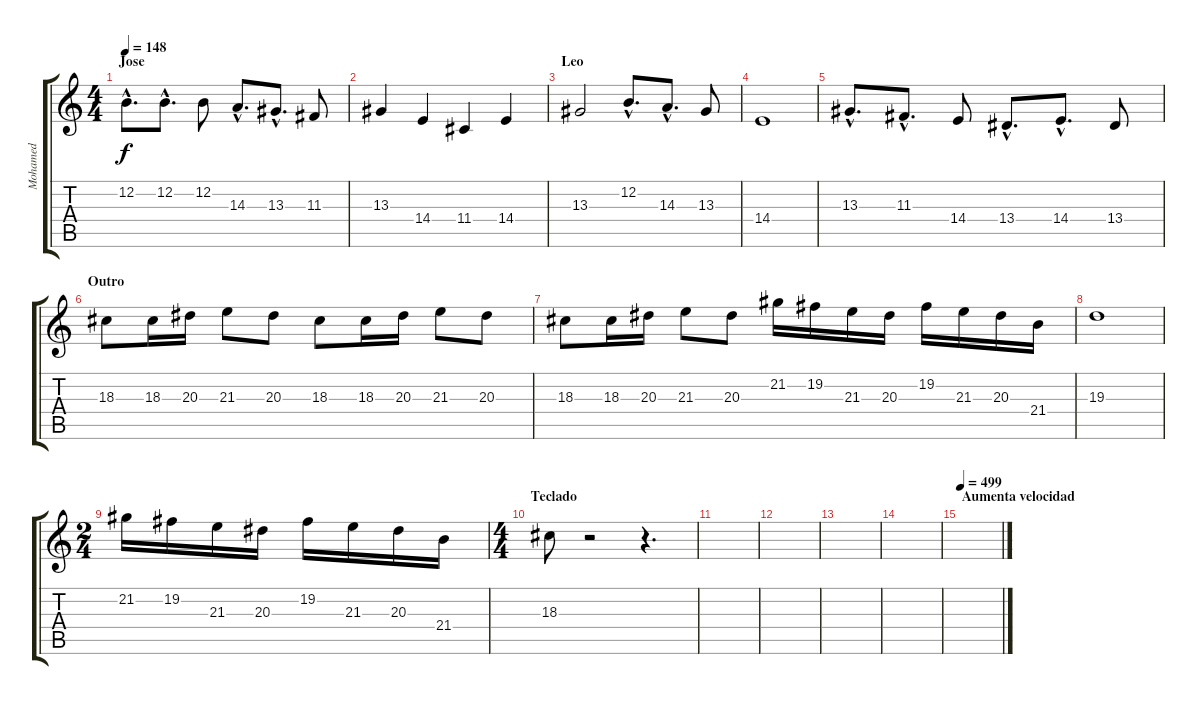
\track ("Mohamed" "Mohamed") {instrument violin}
\staff {score tabs}
\tuning (E4 B3 G3 D3 A2 E2) {hide}
\ts (4 4)
\section ("" "Jose")
\tempo 148
\clef g2
\ks c
12.2{hac}.8{d dy f} 12.2{hac}.8{d} 12.2.8 14.3{hac}.8{d} 13.3{hac}.8{d} 11.3.8 |
13.3.4 14.4.4 11.4.4 14.4.4 |
\section ("" "Leo")
13.3.2 12.2{hac}.8{d} 14.3{hac}.8{d} 13.3.8 |
14.4.1 |
13.3{hac}.8{d} 11.3{hac}.8{d} 14.4.8 13.4{hac}.8{d} 14.4{hac}.8{d} 13.4.8 |
\section ("" "Outro")
18.3.8{volume 11} 18.3.16 20.3.16 21.3.8 20.3.8 18.3.8 18.3.16 20.3.16 21.3.8 20.3.8 |
18.3.8 18.3.16 20.3.16 21.3.8 20.3.8 21.2.16{volume 13} 19.2.16 21.3.16 20.3.16 19.2.16 21.3.16 20.3.16 21.4.16 |
19.3.1 |
\ts (2 4)
21.2.16 19.2.16 21.3.16 20.3.16 19.2.16 21.3.16 20.3.16 21.4.16 |
\ts (4 4)
\section ("" "Teclado")
18.3.8 r.2 r.4{d} |
|
|
|
|
\section ("" "Aumenta velocidad")
\tempo 499
